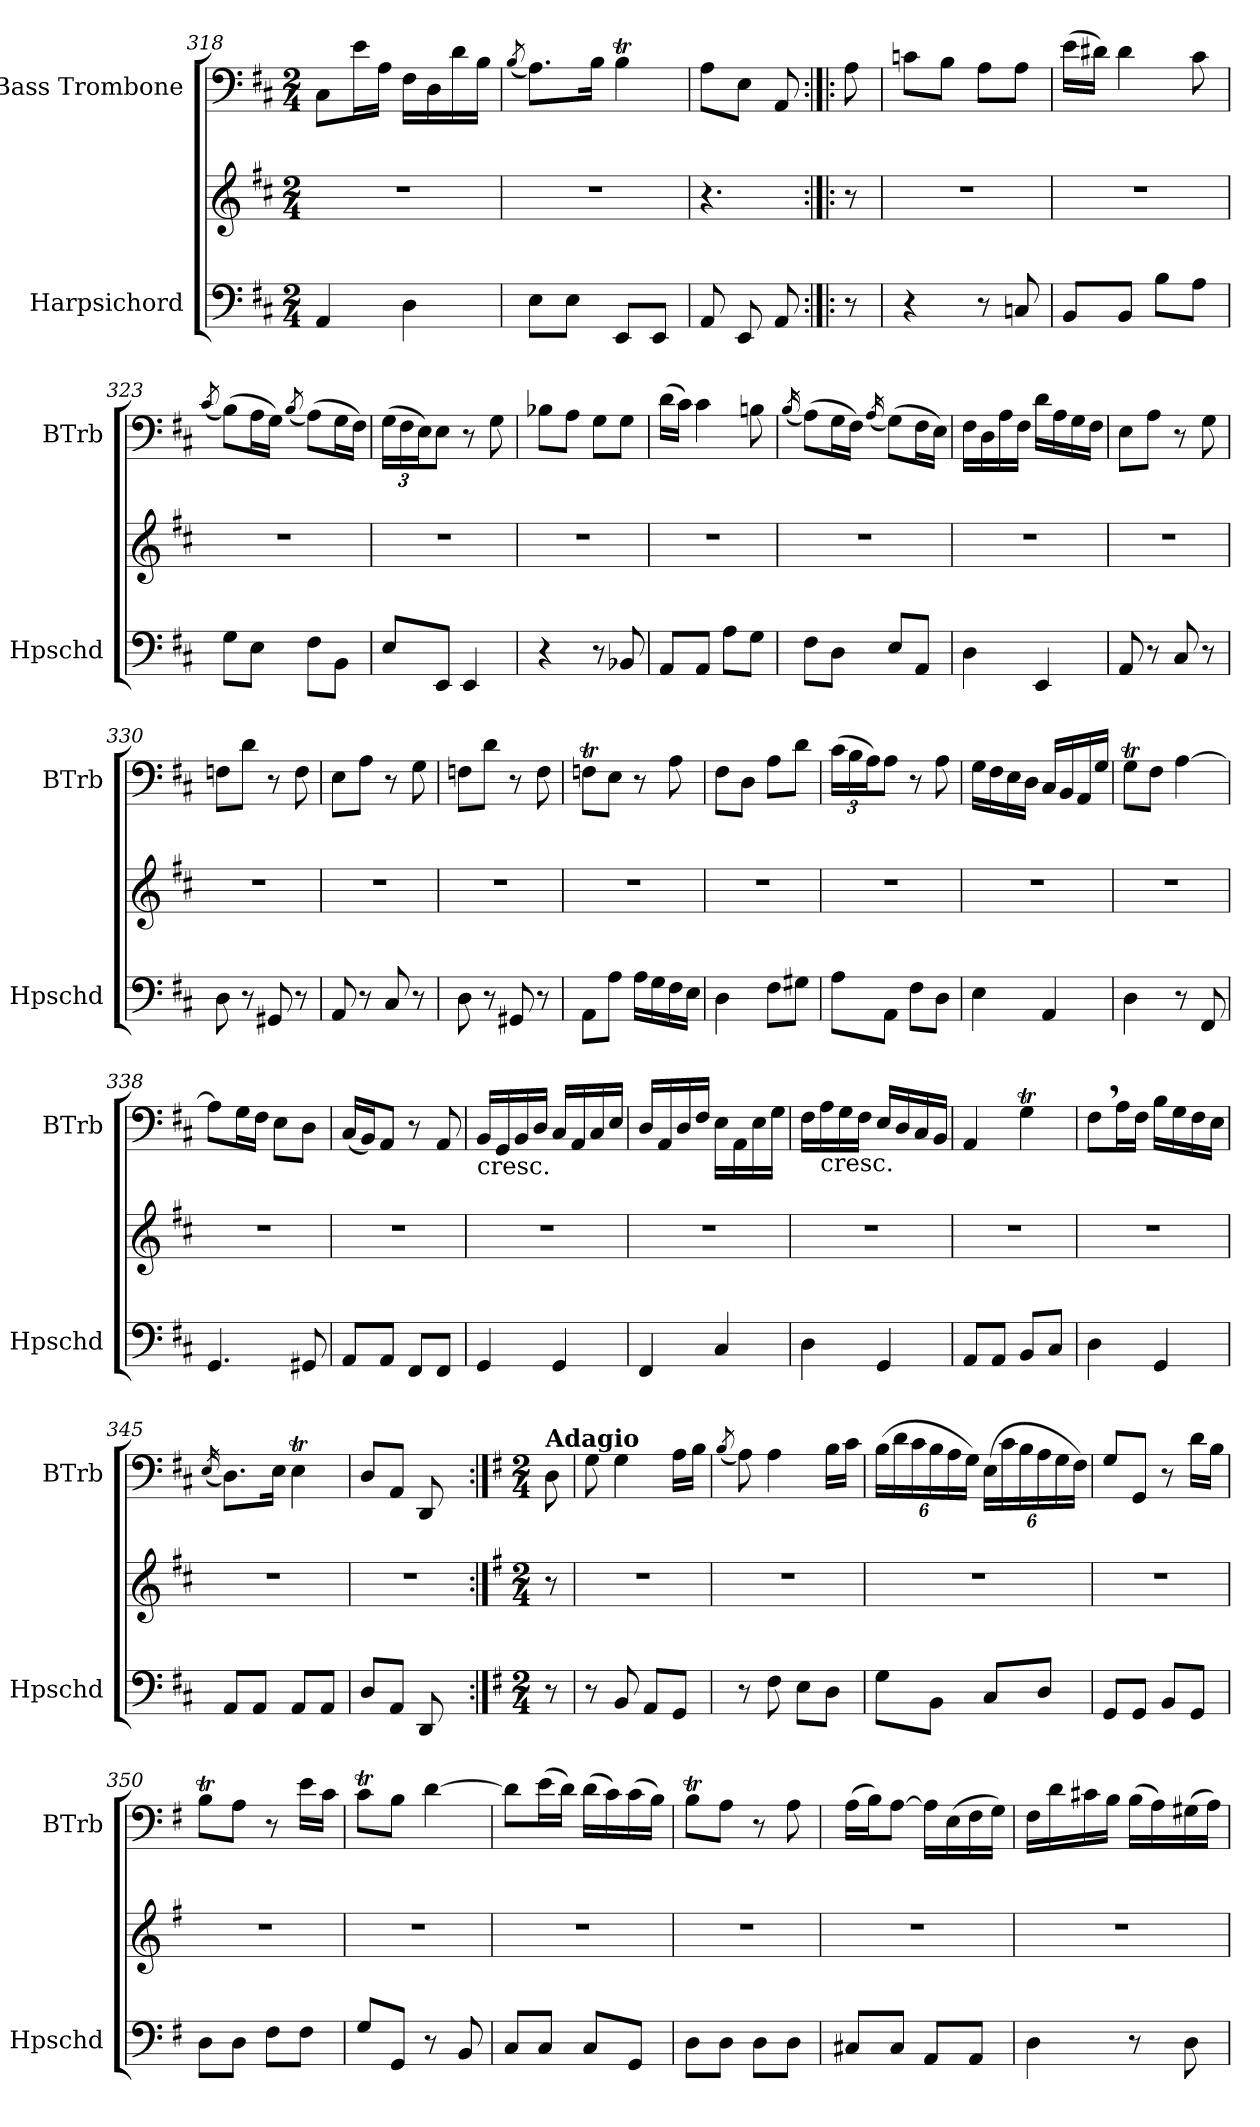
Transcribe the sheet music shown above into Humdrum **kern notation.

**kern	**kern	**kern
*part2	*part2	*part1
*staff3	*staff2	*staff1
*I"Harpsichord	*	*I"Bass Trombone
*I'Hpschd	*	*I'BTrb
*clefF4	*clefG2	*clefF4
*k[f#c#]	*k[f#c#]	*k[f#c#]
*D:	*D:	*D:
*M2/4	*M2/4	*M2/4
=318	=318	=318
4AA/	2r	8C#\L
.	.	16e\L
.	.	16A\JJ
4D\	.	16F#\LL
.	.	16D\
.	.	16d\
.	.	16B\JJ
=319	=319	=319
.	.	(<8qB/
8E\L	2r	8.A\L)
8E\J	.	.
.	.	16B\Jk
8EE/L	.	4BT\
8EE/J	.	.
=320	=320	=320
8AA/	4.r	8A\L
8EE/	.	8E\J
8AA/	.	8AA/
=320X12:|!|:	=320X12:|!|:	=320X12:|!|:
8r	8r	8A\
=321	=321	=321
4r	2r	8cn\L
.	.	8B\J
8r	.	8A\L
8Cn/	.	8A\J
=322	=322	=322
8BB/L	2r	(>16e\LL
.	.	16d#X\JJ)
8BB/J	.	4d#\
8B\L	.	.
8A\J	.	8c#\
!!LO:LB:g=z
=323	=323	=323
.	.	(<8qc#/
8G\L	2r	(>8B\L)
8E\J	.	16A\L
.	.	16G\JJ)
.	.	(<8qB/
8F#\L	.	(>8A\L)
8BB\J	.	16G\L
.	.	16F#\JJ)
=324	=324	=324
*	*	*Xbrackettup
8E/L	2r	(>24G\LL
.	.	24F#\
.	.	24E\J)
8EE/J	.	8E\J
4EE/	.	8r
.	.	8G\
=325	=325	=325
4r	2r	8B-X\L
.	.	8A\J
8r	.	8G\L
8BB-X/	.	8G\J
=326	=326	=326
8AA/L	2r	(>16d\LL
.	.	16c#\JJ)
8AA/J	.	4c#\
8A\L	.	.
8G\J	.	8Bn\
=327	=327	=327
.	.	(<16qB/
8F#\L	2r	(>8A\L)
8D\J	.	16G\L
.	.	16F#\JJ)
.	.	(<16qA/
8E/L	.	(>8G\L)
8AA/J	.	16F#\L
.	.	16E\JJ)
=328	=328	=328
4D\	2r	16F#\LL
.	.	16D\
.	.	16A\
.	.	16F#\JJ
4EE/	.	16d\LL
.	.	16A\
.	.	16G\
.	.	16F#\JJ
!!LO:LB:g=z
=329	=329	=329
8AA/	2r	8E\L
8r	.	8A\J
8C#/	.	8r
8r	.	8G\
=330	=330	=330
8D\	2r	8Fn\L
8r	.	8d\J
8GG#X/	.	8r
8r	.	8F\
=331	=331	=331
8AA/	2r	8E\L
8r	.	8A\J
8C#/	.	8r
8r	.	8G\
=332	=332	=332
8D\	2r	8Fn\L
8r	.	8d\J
8GG#X/	.	8r
8r	.	8F\
=333	=333	=333
8AA\L	2r	8FnT\L
8A\J	.	8E\J
16A\LL	.	8r
16G\	.	.
16F#\	.	8A\
16E\JJ	.	.
=334	=334	=334
4D\	2r	8F#i\L
.	.	8D\J
8F#\L	.	8A\L
8G#X\J	.	8d\J
=335	=335	=335
8A\L	2r	(>24c#\LL
.	.	24B\
.	.	24A\J)
8AA\J	.	8A\J
8F#\L	.	8r
8D\J	.	8A\
!!LO:LB:g=z
=336	=336	=336
4E\	2r	16G\LL
.	.	16F#\
.	.	16E\
.	.	16D\JJ
4AA/	.	16C#/LL
.	.	16BB/
.	.	16AA/
.	.	16G/JJ
=337	=337	=337
4D\	2r	8GT\L
.	.	8F#\J
8r	.	[4A\
8FF#/	.	.
=338	=338	=338
4.GG/	2r	8A\L]
.	.	16G\L
.	.	16F#\JJ
.	.	8E\L
8GG#X/	.	8D\J
=339	=339	=339
8AA/L	2r	(<16C#/LL
.	.	16BB/J)
8AA/J	.	8AA/J
8FF#/L	.	8r
8FF#/J	.	8AA/
=340	=340	=340
!	!	!LO:TX:b:t=cresc.
4GG/	2r	16BB/LL
.	.	16GG/
.	.	16BB/
.	.	16D/JJ
4GG/	.	16C#/LL
.	.	16AA/
.	.	16C#/
.	.	16E/JJ
=341	=341	=341
4FF#/	2r	16D/LL
.	.	16AA/
.	.	16D/
.	.	16F#/JJ
4C#/	.	16E\LL
.	.	16AA\
.	.	16E\
.	.	16G\JJ
!!LO:PB:g=z
=342	=342	=342
4D\	2r	16F#\LL
!	!	!LO:TX:b:t=cresc.
.	.	16A\
.	.	16G\
.	.	16F#\JJ
4GG/	.	16E/LL
.	.	16D/
.	.	16C#/
.	.	16BB/JJ
=343	=343	=343
8AA/L	2r	4AA/
8AA/J	.	.
8BB/L	.	4GT\
8C#/J	.	.
=344	=344	=344
4D\	2r	8F#,>\L
.	.	16A\L
.	.	16F#\JJ
4GG/	.	16B\LL
.	.	16G\
.	.	16F#\
.	.	16E\JJ
=345	=345	=345
.	.	(<16qE/
8AA/L	2r	8.D\L)
8AA/J	.	.
.	.	16E\Jk
8AA/L	.	4ET\
8AA/J	.	.
=346	=346	=346
8D/L	2r	8D/L
8AA/J	.	8AA/J
8DD/	.	8DD/
8ryy	.	8ryy
!!LO:LB:g=z
=346X13:|!	=346X13:|!	=346X13:|!
*k[f#]	*k[f#]	*k[f#]
*G:	*G:	*G:
*M2/4	*M2/4	*M2/4
!	!	!LO:TX:a:B:t=Adagio
8r	8r	8D\
=346X14	=346X14	=346X14
8r	2r	8G\
8BB/	.	4G\
8AA/L	.	.
8GG/J	.	16A\LL
.	.	16B\JJ
=347	=347	=347
.	.	(<8qB/
8r	2r	8A\)
8F#\	.	4A\
8E\L	.	.
8D\J	.	16B\LL
.	.	16c\JJ
=348	=348	=348
8G\L	2r	(>24B\LL
.	.	24d\
.	.	24c\
8BB\J	.	24B\
.	.	24A\
.	.	24G\JJ)
8C/L	.	(>24E\LL
.	.	24c\
.	.	24B\
8D/J	.	24A\
.	.	24G\
.	.	24F#\JJ)
=349	=349	=349
8GG/L	2r	8G/L
8GG/J	.	8GG/J
8BB/L	.	8r
8GG/J	.	16d\LL
.	.	16B\JJ
!!LO:LB:g=z
=350	=350	=350
8D\L	2r	8Bt\L
8D\J	.	8A\J
8F#\L	.	8r
8F#\J	.	16e\LL
.	.	16c\JJ
=351	=351	=351
8G/L	2r	8cT\L
8GG/J	.	8B\J
8r	.	[4d\
8BB/	.	.
=352	=352	=352
8C/L	2r	8d\L]
8C/J	.	(>16e\L
.	.	16d\JJ)
8C/L	.	(>16d\LL
.	.	16c\)
8GG/J	.	(>16c\
.	.	16B\JJ)
=353	=353	=353
8D\L	2r	8Bt\L
8D\J	.	8A\J
8D\L	.	8r
8D\J	.	8A\
=354	=354	=354
8C#X/L	2r	(>16A\LL
.	.	16B\J)
8C#/J	.	[8A\J
8AA/L	.	16A\LL]
.	.	(>16E\
8AA/J	.	16F#\
.	.	16G\JJ)
=355	=355	=355
4D\	2r	16F#\LL
.	.	16d\
.	.	16c#X\
.	.	16B\JJ
8r	.	(>16B\LL
.	.	16A\)
8D\	.	(>16G#X\
.	.	16A\JJ)
=	=	=
*-	*-	*-
